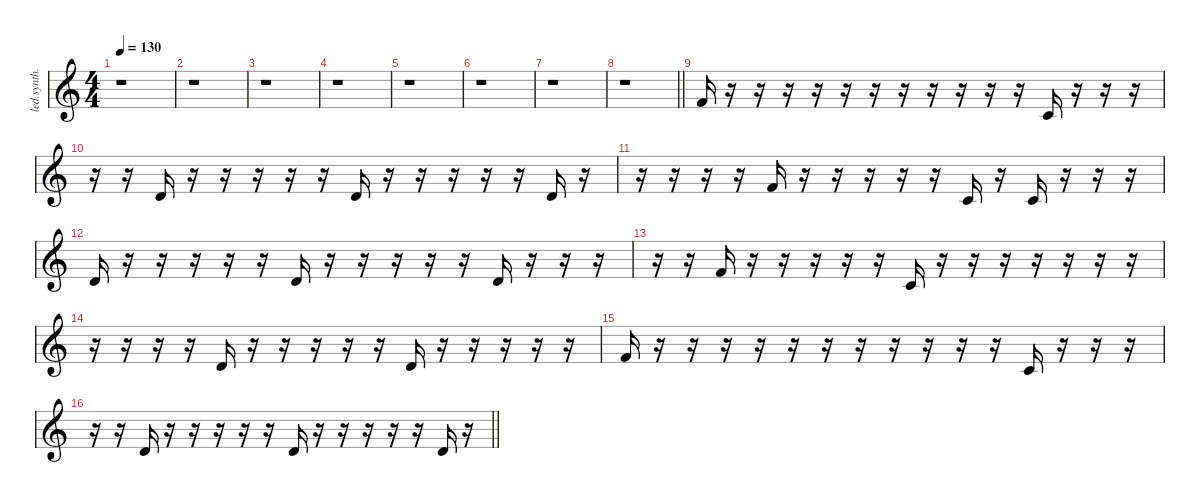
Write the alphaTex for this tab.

\defaultSystemsLayout 4
\hideDynamics
\bracketExtendMode nobrackets
\otherSystemsTrackNameOrientation horizontal
\track ("Synth 1-RH-b-hid" "led.synth.") {defaultSystemsLayout 4 instrument lead8bassandlead}
\staff {score}
\tuning (E4 B3 G3 D3 A2 E2 B1)
\ts (4 4)
\beaming (8 2 2 2 2)
\tempo 130
\clef g2
\ks c
r.1{dy f instrument lead8bassandlead} |
r.1 |
r.1 |
r.1 |
r.1 |
r.1 |
r.1 |
\barLineRight lightlight
r.1 |
1.1.16 r.16 r.16 r.16 r.16 r.16 r.16 r.16 r.16 r.16 r.16 r.16 1.2.16 r.16 r.16 r.16 |
r.16 r.16 3.2.16 r.16 r.16 r.16 r.16 r.16 3.2.16 r.16 r.16 r.16 r.16 r.16 3.2.16 r.16 |
r.16 r.16 r.16 r.16 1.1.16 r.16 r.16 r.16 r.16 r.16 1.2.16 r.16 1.2.16 r.16 r.16 r.16 |
3.2.16 r.16 r.16 r.16 r.16 r.16 3.2.16 r.16 r.16 r.16 r.16 r.16 3.2.16 r.16 r.16 r.16 |
r.16 r.16 1.1.16 r.16 r.16 r.16 r.16 r.16 1.2.16 r.16 r.16 r.16 r.16 r.16 r.16 r.16 |
r.16 r.16 r.16 r.16 3.2.16 r.16 r.16 r.16 r.16 r.16 3.2.16 r.16 r.16 r.16 r.16 r.16 |
1.1.16 r.16 r.16 r.16 r.16 r.16 r.16 r.16 r.16 r.16 r.16 r.16 1.2.16 r.16 r.16 r.16 |
\barLineRight lightlight
r.16 r.16 3.2.16 r.16 r.16 r.16 r.16 r.16 3.2.16 r.16 r.16 r.16 r.16 r.16 3.2.16 r.16
